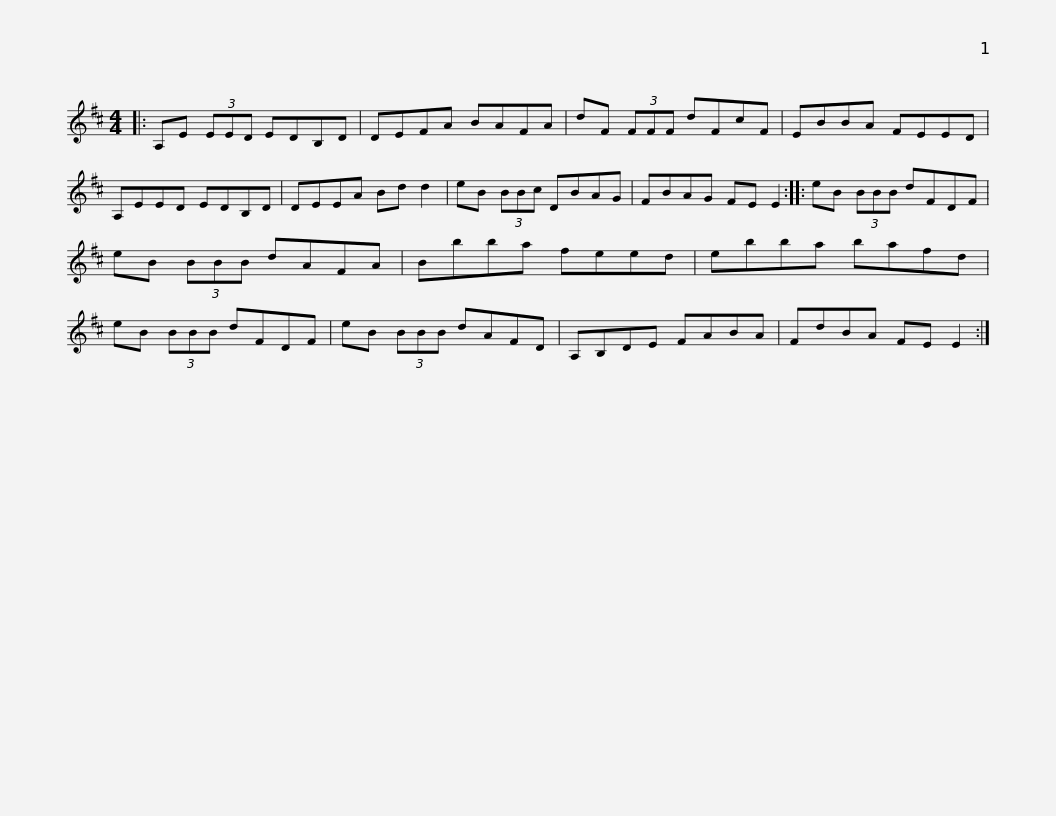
X:1
L:1/8
M:4/4
I:linebreak $
K:D
V:1 treble
V:1
|: A,E (3EED EDB,D | DEFA BAFA | dF (3FFF dFcF | EBBA FEED | A,EED EDB,D |$ %5
 DEEA Bd d2 | eB (3BBc DBAG | FBAG FE E2 :: eB (3BBB dFDF | eB (3BBB dAFA |$ %10
 Bbba feed | ebba bafd | eB (3BBB dFDF | eB (3BBB dAFD | A,B,DE FABA |$ %15
 FdBA FE E2 :| %16
